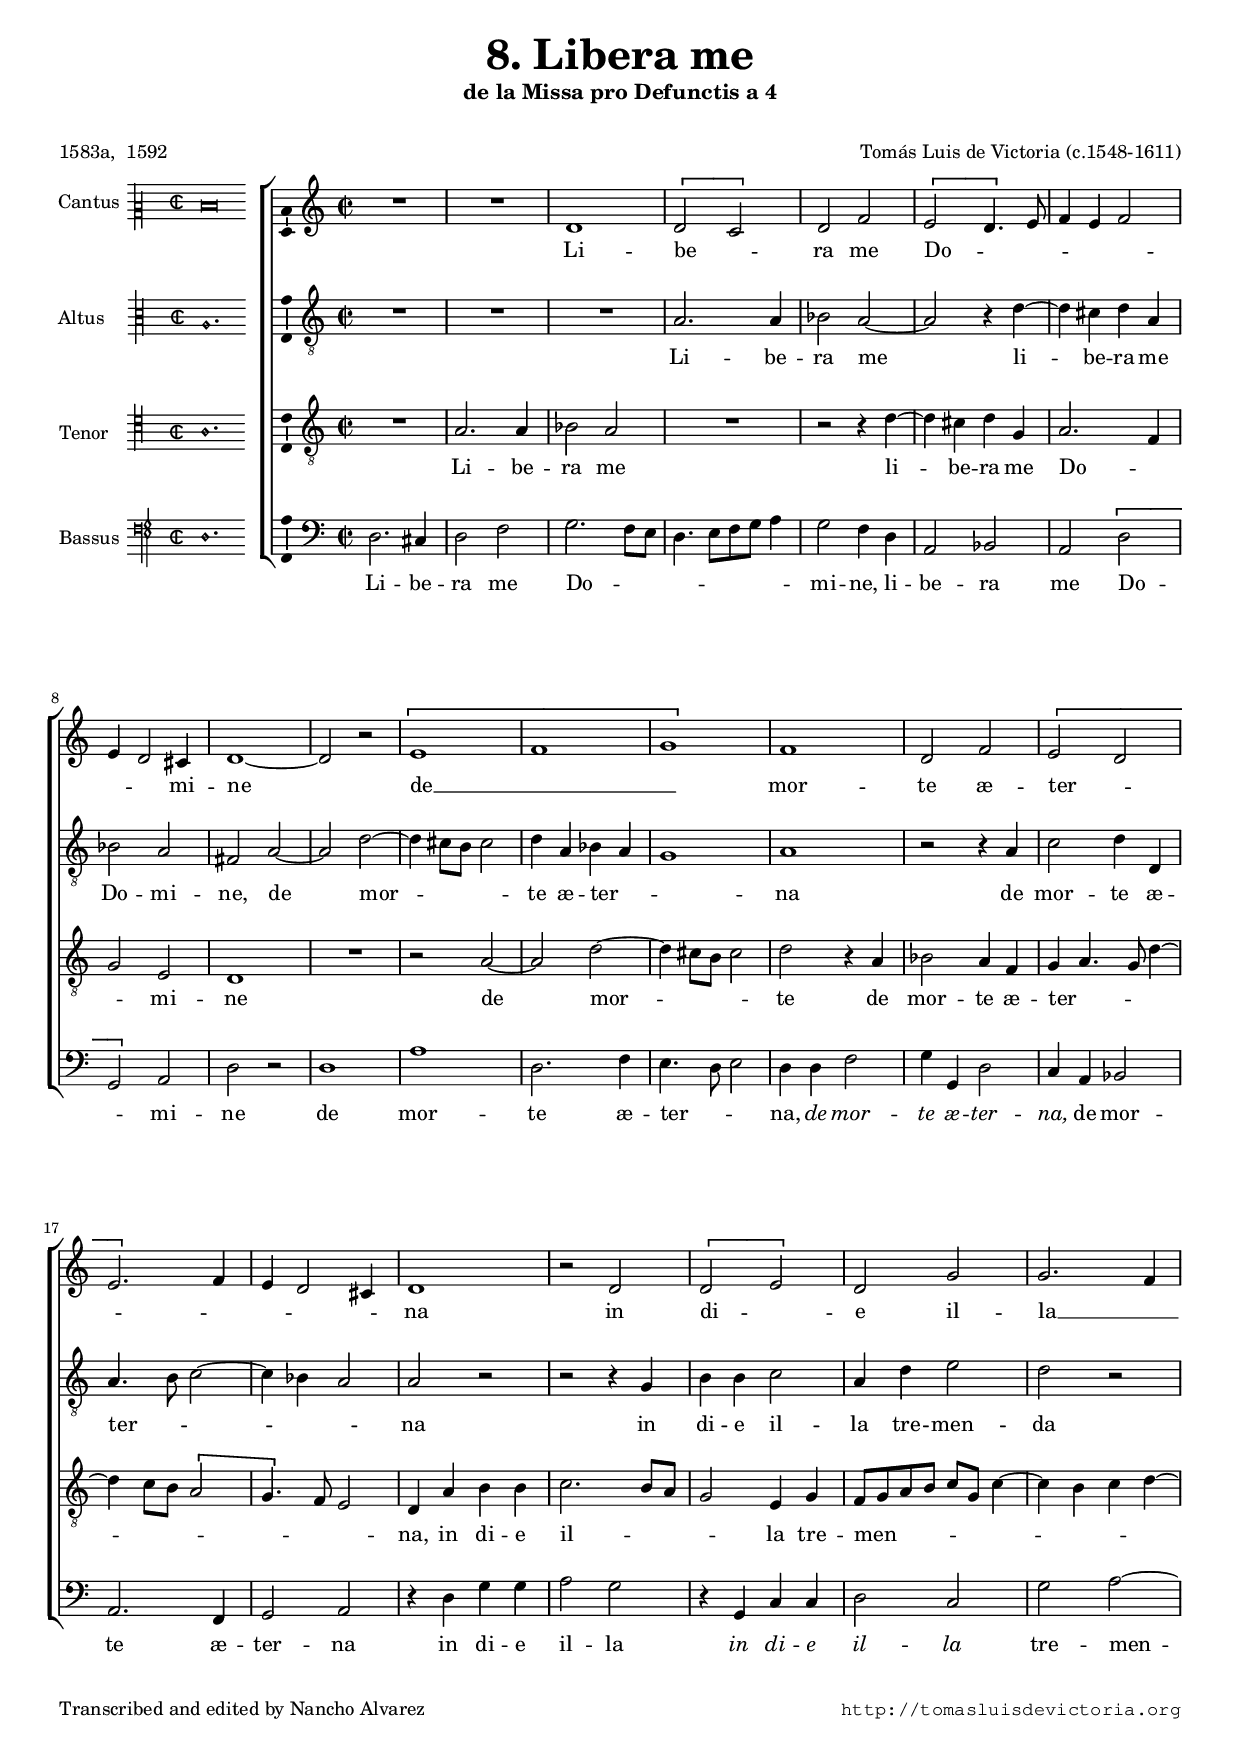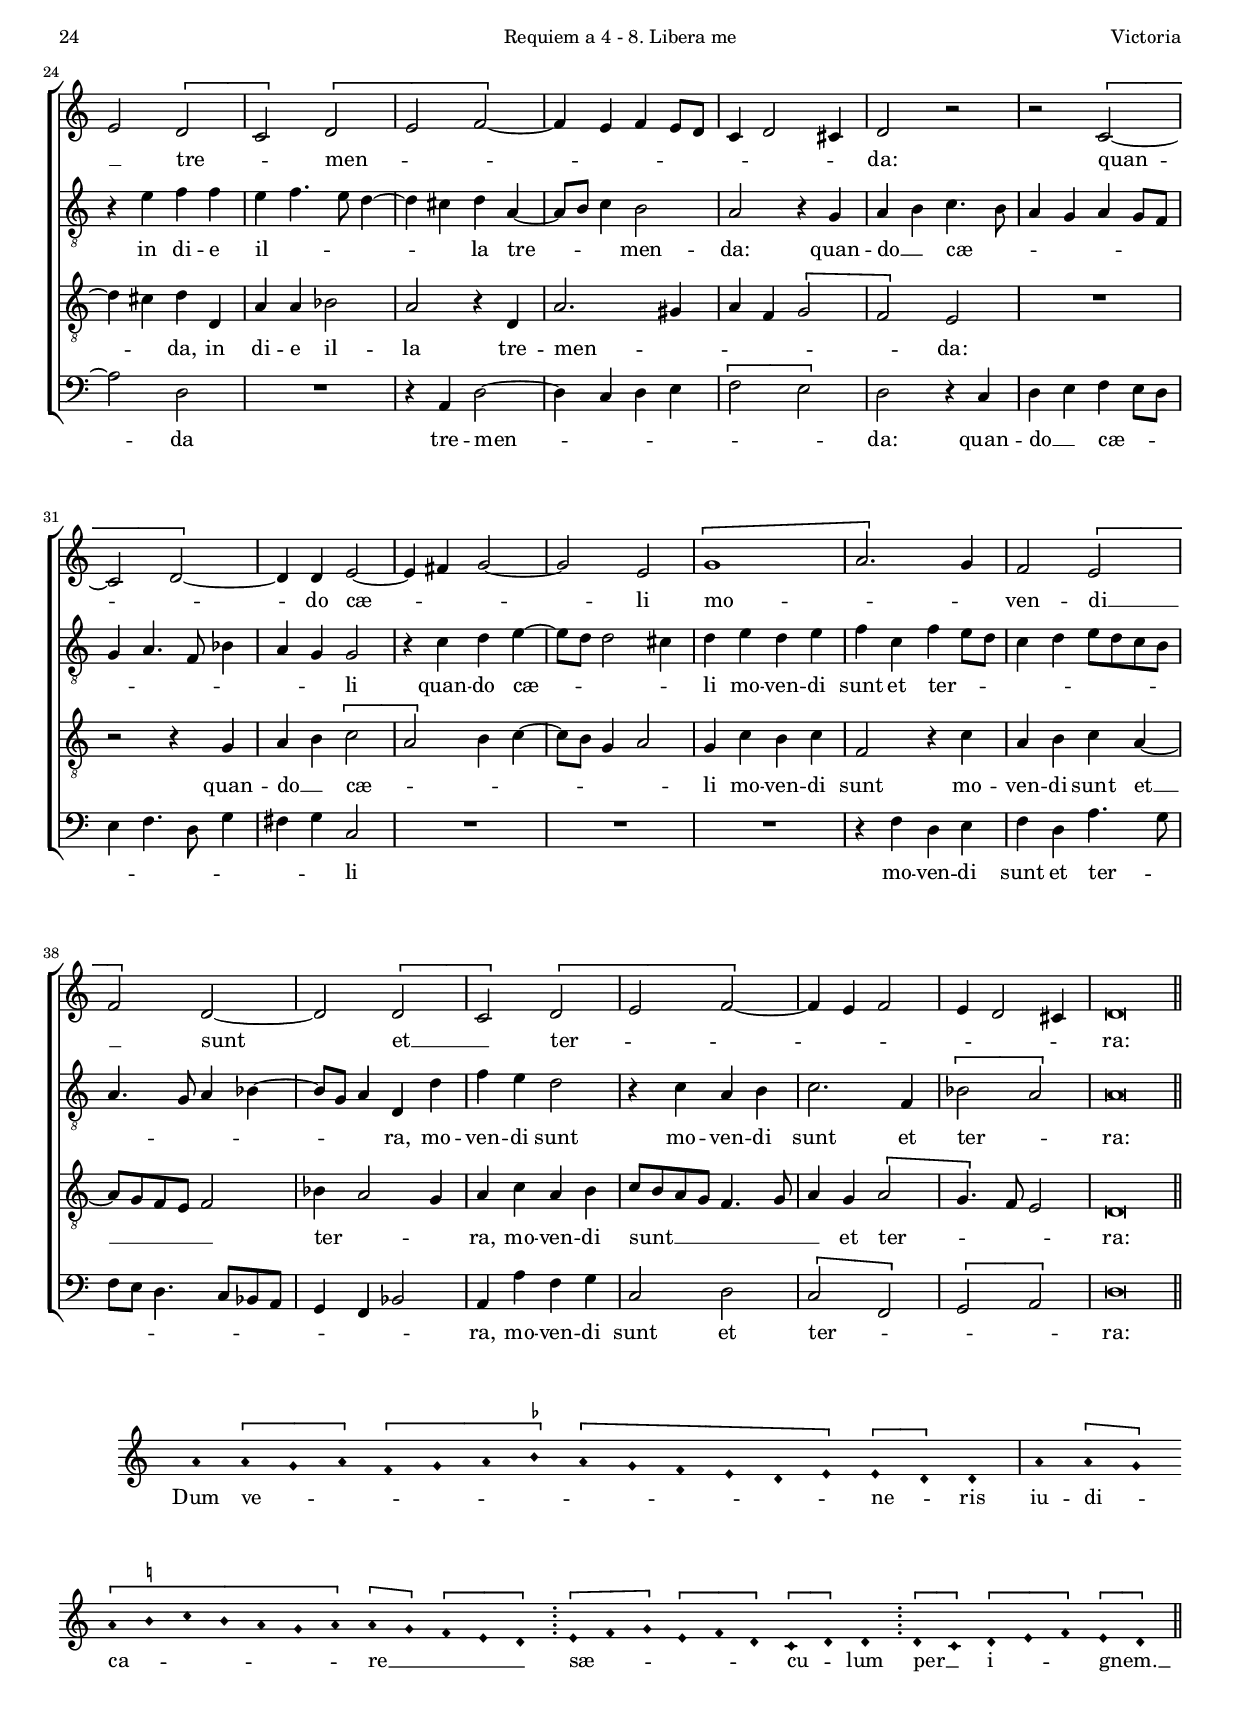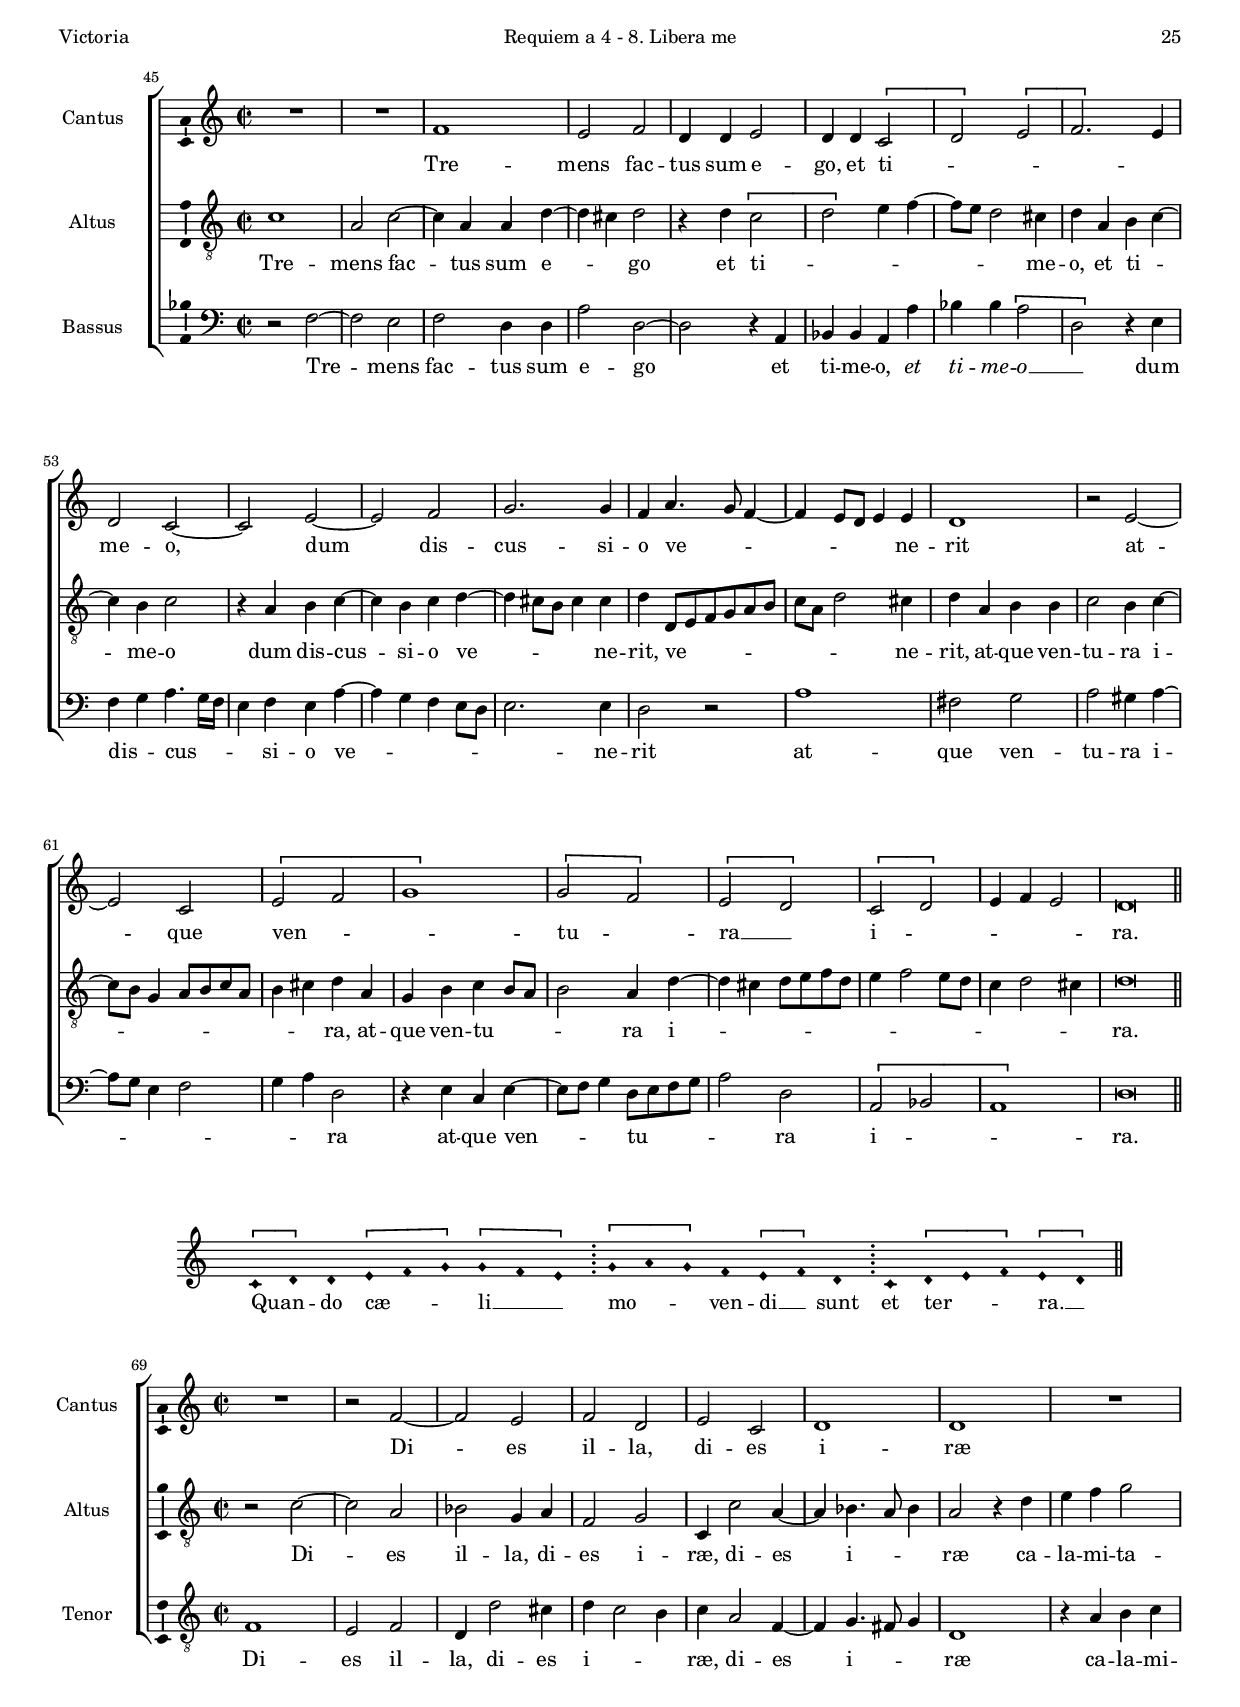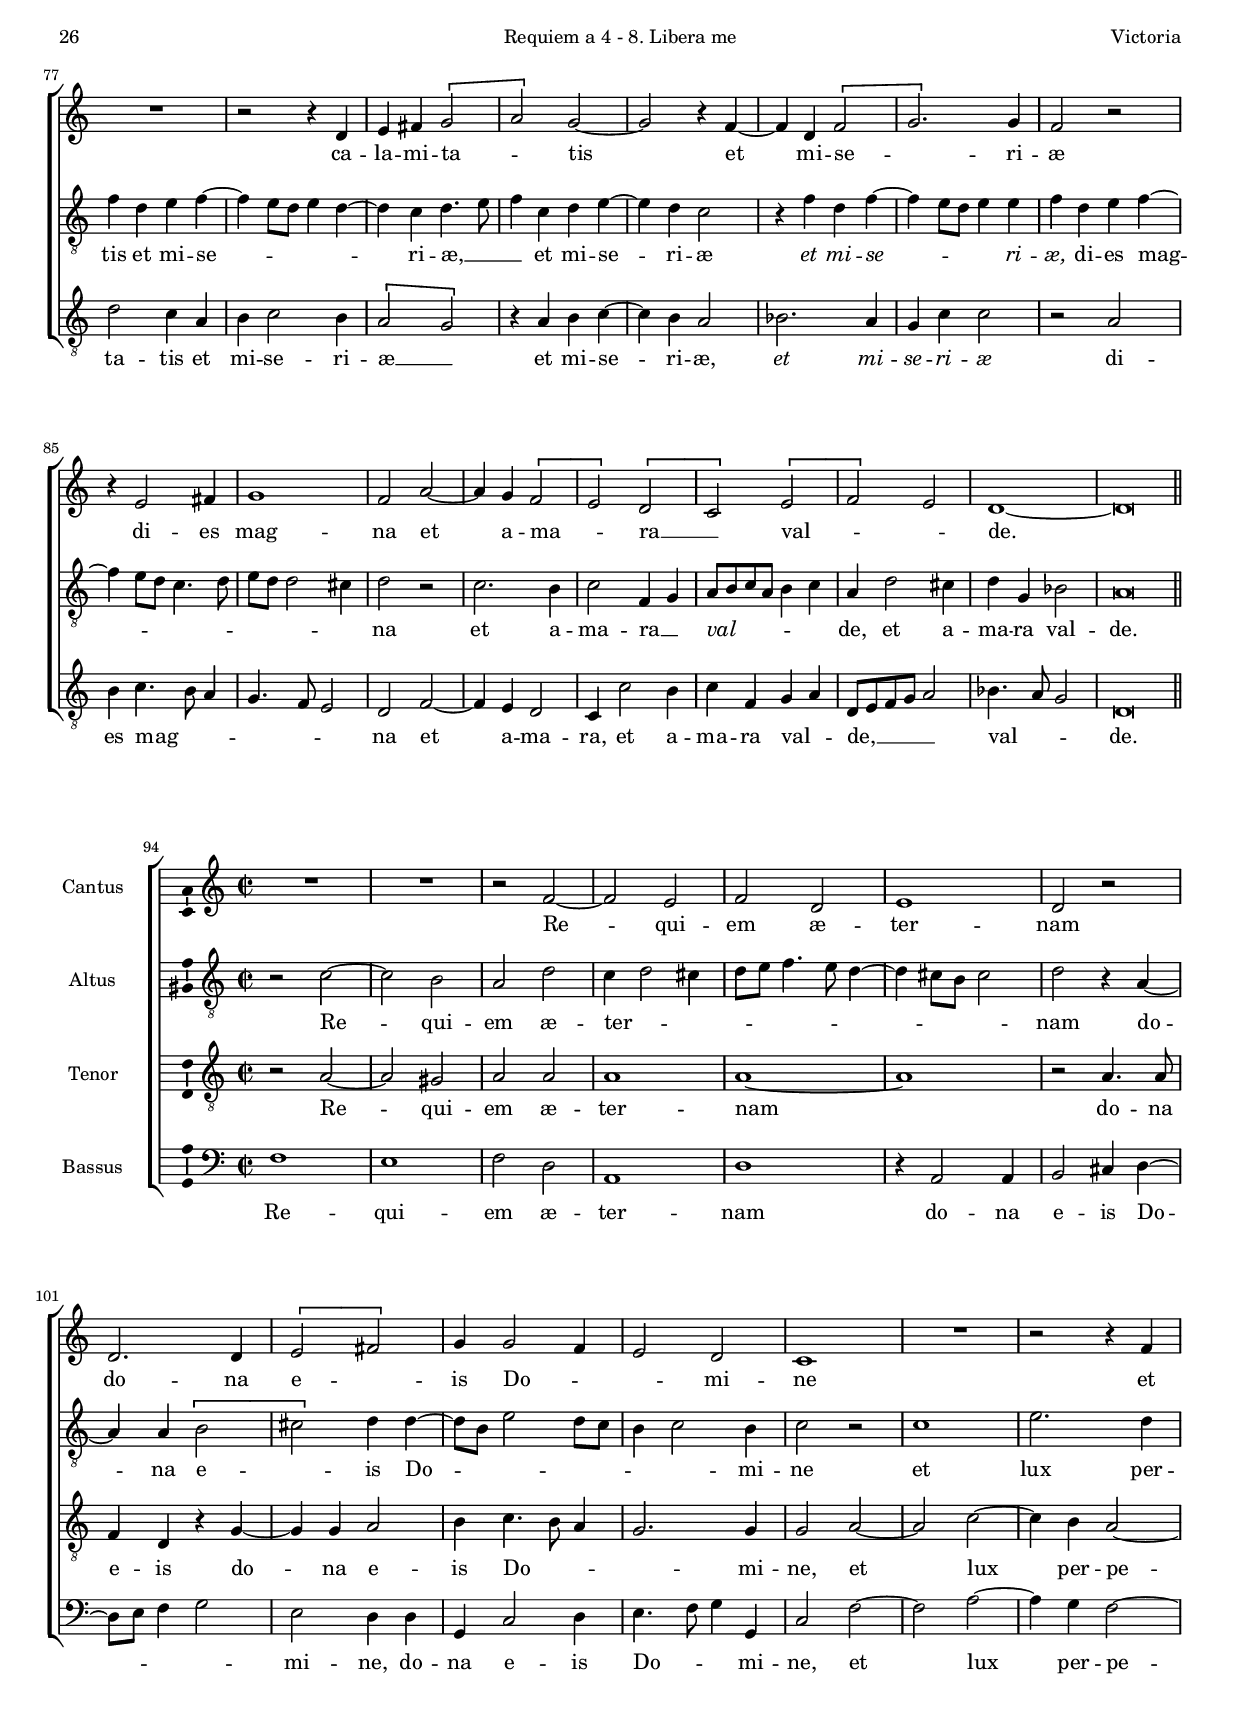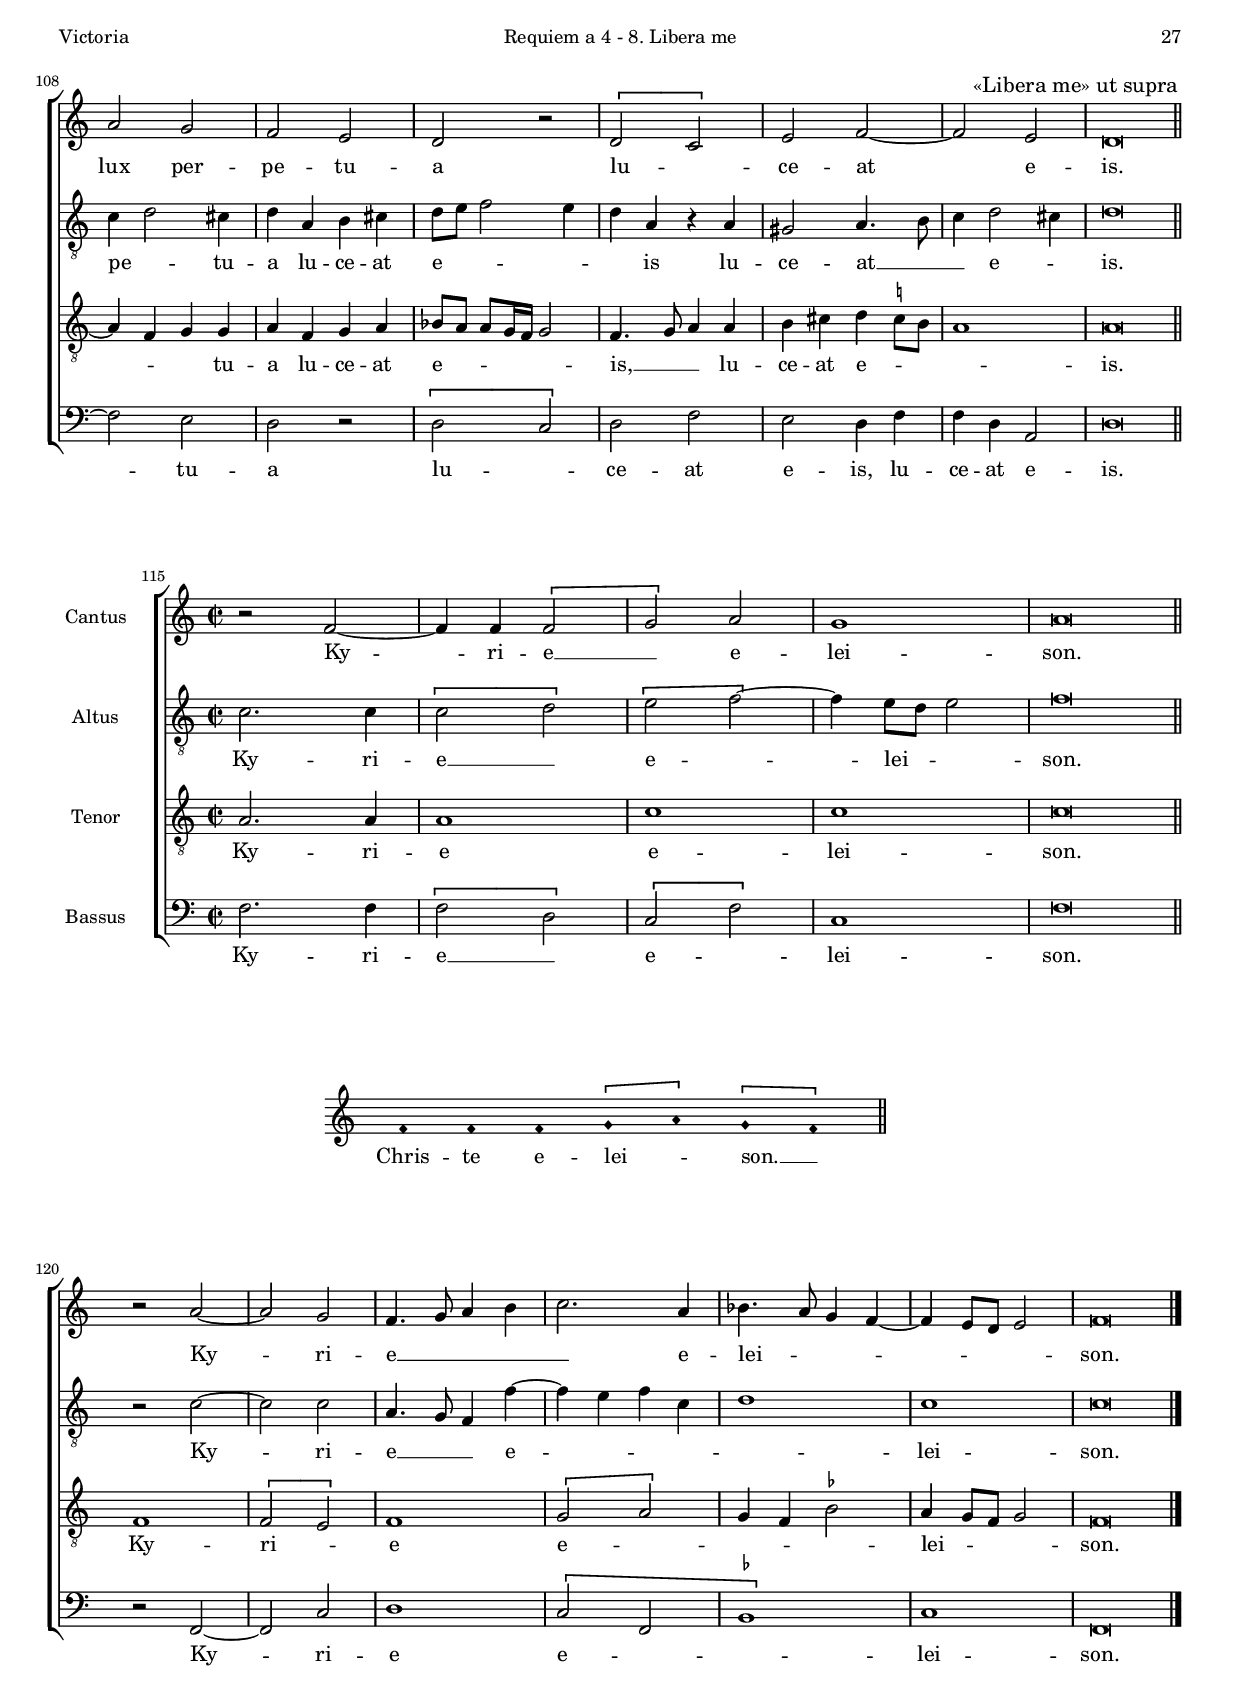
\version "2.18.0"

#(set-default-paper-size "a4")
#(set-global-staff-size 16.4)
#(ly:set-option 'point-and-click #f)
%mobile -s15.5 -i3.5 -ball

italicas=\override LyricText.font-shape = #'italic
rectas=\override LyricText.font-shape = #'upright
ss=\once \set suggestAccidentals = ##t
incipitwidth = 20
mtempo={\tempo 4 = 100}
mtempob={\tempo 4 = 50}

htitle="Requiem a 4 - 8. Libera me"
hcomposer="Victoria"

\header {
	title=\markup{\fontsize #3 "8. Libera me"}
	subtitle="de la Missa pro Defunctis a 4"
	subsubtitle=\markup{\null \vspace #1 }
	composer="Tomás Luis de Victoria (c.1548-1611)"
        pdfauthor=\composer
	%opus="(-)"
	poet=\markup{"1583a,  1592"}
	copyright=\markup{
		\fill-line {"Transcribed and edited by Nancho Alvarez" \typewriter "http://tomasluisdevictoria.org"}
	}
%	tagline=""
}



global={\key c \major \time 2/2 \skip 1*44 \bar "||"
}

cantus={
	R1*4/4 |
	R1*4/4 |
	d'1 |
	\[d'2 c'\] |
%5
	d' f' |
	\[e' d'4.\] e'8 |
	f'4 e' f'2 |
	e'4 d'2 cis'4 |
	d'1 ~ |
%10
	d'2 r |
	\[e'1 |
	f' |
	g'\] |
	f' |
%15
	d'2 f' |
	\[e' d' |
	e'2.\] f'4 |
	e' d'2 cis'4 |
	d'1 |
%20
	r2 d' |
	\[d' e'\] |
	d' g' |
	g'2. f'4 |
	e'2 \[d' |
%25
	c'\] \[d' |
	e' f' ~ \]
	f'4 e' f' e'8 d' |
	c'4 d'2 cis'4 |
	d'2 r |
%30
	r \[c' ~ |
	c' d' ~ \]
	d'4 d' e'2 ~ |
	e'4 fis' g'2 ~ |
	g' e' |
%35
	\[g'1 |
	a'2.\] g'4 |
	f'2 \[e' |
	f'\] d' ~ |
	d' \[d' |
%40
	c'\] \[d' |
	e' f' ~ \]
	f'4 e' f'2 |
	e'4 d'2 cis'4 |
	d'\breve*1/2 |
}

altus={
	R1*4/4 |
	R1*4/4 |
	R1*4/4 |
	a2. a4 |
%5
	bes2 a ~ |
	a r4 d' ~ |
	d' cis' d' a |
	bes2 a |
	fis a ~ |
%10
	a d' ~ |
	d'4 cis'8 b cis'2 |
	d'4 a bes a |
	g1 |
	a |
%15
	r2 r4 a |
	c'2 d'4 d |
	a4. b8 c'2 ~ |
	c'4 bes a2 |
	a r |
%20
	r r4 g |
	b b c'2 |
	a4 d' e'2 |
	d' r |
	r4 e' f' f' |
%25
	e' f'4. e'8 d'4 ~ |
	d' cis' d' a ~ |
	a8 b c'4 b2 |
	a r4 g |
	a b c'4. b8 |
%30
	a4 g a g8 f |
	g4 a4. f8 bes4 |
	a g g2 |
	r4 c' d' e' ~ |
	e'8 d' d'2 cis'4 |
%35
	d' e' d' e' |
	f' c' f' e'8 d' |
	c'4 d' e'8 d' c' b |
	a4. g8 a4 bes ~ |
	bes8 g a4 d d' |
%40
	f' e' d'2 |
	r4 c' a b |
	c'2. f4 |
	\[bes2 a\] |
	a\breve*1/2 |
}

tenor={
	R1*4/4 |
	a2. a4 |
	bes2 a |
	R1*4/4 |
%5
	r2 r4 d' ~ |
	d' cis' d' g |
	a2. f4 |
	g2 e |
	d1 |
%10
	R1*4/4 |
	r2 a ~ |
	a d' ~ |
	d'4 cis'8 b cis'2 |
	d' r4 a |
%15
	bes2 a4 f |
	g a4. g8 d'4 ~ |
	d' c'8 b \[a2 |
	g4.\] f8 e2 |
	d4 a b b |
%20
	c'2. b8 a |
	g2 e4 g |
	f8 g a b c' g c'4 ~ |
	c' b c' d' ~ |
	d' cis' d' d |
%25
	a a bes2 |
	a r4 d |
	a2. gis4 |
	a f \[g2 |
	f\] e |
%30
	R1*4/4 |
	r2 r4 g |
	a b \[c'2 |
	a\] b4 c' ~ |
	c'8 b g4 a2 |
%35
	g4 c' b c' |
	f2 r4 c' |
	a b c' a ~ |
	a8 g f e f2 |
	bes4 a2 g4 |
%40
	a c' a b |
	c'8 b a g f4. g8 |
	a4 g \[a2 |
	g4.\] f8 e2 |
	d\breve*1/2
}

bassus={
 	d2. cis4 |
	d2 f |
	g2. f8 e |
	d4.  e8[ f g] a4 |
%5
	g2 f4 d |
	a,2 bes, |
	a, \[d |
	g,\] a, |
	d r |
%10
	d1 |
	a |
	d2. f4 |
	e4. d8 e2 |
	d4 d f2 |
%15
	g4 g, d2 |
	c4 a, bes,2 |
	a,2. f,4 |
	g,2 a, |
	r4 d g g |
%20
	a2 g |
	r4 g, c c |
	d2 c |
	g a ~ |
	a d |
%25
	R1*4/4 |
	r4 a, d2 ~ |
	d4 c d e |
	\[f2 e\] |
	d r4 c |
%30
	d e f e8 d |
	e4 f4. d8 g4 |
	fis g c2 |
	R1*4/4 |
	R1*4/4 |
%35
	R1*4/4 |
	r4 f d e |
	f d a4. g8 |
	f e d4. c8 bes, a, |
	g,4 f, bes,2 |
%40
	a,4 a f g |
	c2 d |
	\[c f,\] |
	\[g, a,\] |
	d\breve*1/2
}

textocantus=\lyricmode{
Li -- be -- _ ra me
Do -- _ _ _ _ _ _ _ mi -- ne _
de __ _ _ mor -- te æ -- ter -- _ _ _ _ _ _ na
in di -- _ e il -- la __ _ _ tre -- _ men -- _ _ _ _ _ _ _ _ _ _ da:
quan -- _ _ _ do cæ -- _ _ _ _ li
mo -- _ _ ven -- di __ _
sunt _ et __ _ ter -- _ _ _ _ _ _ _ _ ra:
}

textoaltus=\lyricmode{
Li -- be -- ra me _
li -- _ be -- ra me
Do -- mi -- ne,
de _ mor -- _ _ _ _ te æ -- ter -- _ _ na
de mor -- te æ -- ter -- _ _ _ _ _ na
in di -- e il -- la tre -- men -- da
in di -- e il -- _ _ _ _ _ la tre -- _ _ _ men -- da:
quan -- do __ _ cæ -- _ _ _ _ _ _ _ _ _ _ _ _ li
quan -- do cæ -- _ _ _ _ li mo -- ven -- di sunt 
et ter -- _ _ _ _ _ _ _ _ _ _ _ _ _ _ _ ra,
mo -- ven -- di sunt
mo -- ven -- di sunt et ter -- _ ra:
}

textotenor=\lyricmode{
Li -- be -- ra me
li -- _ be -- ra me
Do -- _ _ mi -- ne
de _ mor -- _ _ _ _ te
de mor -- te æ -- ter -- _ _ _ _ _ _ _ _ _ _ na, in di -- e il -- _ _ _ la
tre -- men -- _ _ _ _ _ _ _ _ _ _ _ _ da,
in di -- e il -- la tre -- men -- _ _ _ _ _ da:
quan -- do __ _ cæ -- _ _ _ _ _ _ _ li mo -- ven -- di sunt
mo -- ven -- di sunt et __ _ _ _ _ _ ter -- _ _ ra,
mo -- ven -- di sunt __ _ _ _ _ _ _ et ter -- _ _ _ ra:
}

textobassus=\lyricmode{
Li -- be -- ra me
Do -- _ _ _ _ _ _ _ mi -- ne,
li -- be -- ra me
Do -- _ mi -- ne
de mor -- te æ -- ter -- _ _ na,
\italicas
de mor -- te æ -- ter -- na,
\rectas
de mor -- te æ -- ter -- na in di -- e il -- la
\italicas in di -- e il -- la \rectas
tre -- men -- _ da
tre -- men -- _ _ _ _ _ _ da:
quan -- do __ _ cæ -- _ _ _ _ _ _ _ _ li
mo -- ven -- di sunt et ter -- _ _ _ _ _ _ _ _ _ _ ra,
mo -- ven -- di sunt et ter -- _ _ _ ra:
}


incipitcantus=\markup{
	\score{
		{ 
		\set Staff.instrumentName="Cantus "
		\override NoteHead.style = #'neomensural
		\override Staff.TimeSignature.style = #'neomensural
		\cadenzaOn 
		\clef "petrucci-c2"
		\key c \major
		\time 2/2
                d'\breve
		} 

	\layout { line-width=\incipitwidth indent = 0 }
	}
}

incipitaltus=\markup{
	\score{
		{ 
		\set Staff.instrumentName="Altus    "
		\override NoteHead.style = #'neomensural 
		\override Staff.TimeSignature.style = #'neomensural
		\cadenzaOn 
		\clef "petrucci-c3"
		\key c \major
		\time 2/2
                a1.
		} 
	\layout { line-width=\incipitwidth indent = 0 }
	}
}


incipittenor=\markup{
	\score{
		{ 
		\set Staff.instrumentName="Tenor   "
		\override NoteHead.style = #'neomensural 
		\override Staff.TimeSignature.style = #'neomensural
		\cadenzaOn 
		\clef "petrucci-c4"
		\key c \major
		\time 2/2
                a1.
		} 
	\layout { line-width=\incipitwidth indent=0 }
	}
}

incipitbassus=\markup{
	\score{
		{ 
		\set Staff.instrumentName="Bassus "
		\override NoteHead.style = #'neomensural
		\override Staff.TimeSignature.style = #'neomensural
		\cadenzaOn 
		\clef "petrucci-f4"
		\key c \major
		\time 2/2
                d1.
		} 
	\layout { line-width=\incipitwidth indent = 0 }
	}
}

%\layout {
%       \context {\Voice
%               \remove Ligature_bracket_engraver
%               \consists Mensural_ligature_engraver
%       }
%       line-width=\incipitwidth
%       indent = 0
%}

\score {\transpose c' c'{
\new ChoirStaff<<

	\new Staff <<\global
	\new Voice="v1" {
		\set Staff.instrumentName=\incipitcantus
		\clef "treble"
		\cantus }
	\new Lyrics \lyricsto "v1" {\textocantus }
	>>

	\new Staff <<\global
	\new Voice="v2" {
		\set Staff.instrumentName=\incipitaltus
		\clef "G_8"
		\altus }
	\new Lyrics \lyricsto "v2" {\textoaltus }
	>>
	
	\new Staff <<\global
	\new Voice="v3" {
		\set Staff.instrumentName=\incipittenor
		\clef "G_8"
		\tenor }
	\new Lyrics \lyricsto "v3" {\textotenor }
	>>

	\new Staff <<\global
	\new Voice="v4" {
		\set Staff.instrumentName=\incipitbassus
		\clef "bass"
		\bassus }
	\new Lyrics \lyricsto "v4" {\textobassus }
	>>
	
>>

	} % transpose

\layout{ 
	indent = 3.6\cm
	\context {\Lyrics 
		\override VerticalAxisGroup.staff-affinity = #UP
		\override VerticalAxisGroup.nonstaff-relatedstaff-spacing =
			#'((basic-distance . 0) (minimum-distance . 0) (padding . 1))
		\override LyricText.font-size = #1.2
		\override LyricHyphen.minimum-distance = #0.5
	}
	\context {\Score 
		tempoHideNote = ##t
		\override BarNumber.padding = #2 
	}
	\context {\Voice 
		melismaBusyProperties = #'()
		%autoBeaming = ##f
	}
	\context {\Staff 
                %\RemoveEmptyStaves
                %\override VerticalAxisGroup.remove-first = ##t
		\override VerticalAxisGroup.staff-staff-spacing =
			#'((basic-distance . 11) (minimum-distance . 0) (padding . 1))
		\consists Ambitus_engraver 
		\override LigatureBracket.padding = #1
	}
}

%\midi { \mtempo }

}

%tablet \pageBreak


\markup{\null \vspace #.4 }

\score {\transpose c c {
<<
         \new Voice = "canto" {
         	 %\set Staff.instrumentName=""
                 \override Staff.TimeSignature.transparent = ##t
                 \override Stem.transparent = ##t
                 \set Score.timing = ##f
                 \override NoteHead.style = #'neomensural         
                 \clef "treble" 
                 \key c \major
                 a'4 \[a' g' a'\] \[f' g' a' \ss bes'\] \[a' g' f' e' d' e'\] \[e' d'\] d' \bar "|" 
	a' \[a' g'\] \break \bar "" \[a' \ss b' c'' b' a' g' a'\] \[a' g'\] \[f' e' d'\] \bar ";"  
	\[e' f' g'\] \[e' f' d'\] \[c' d'\] d' \bar ";"
	\[d' c'\] \[d' e' f'\] \[e' d'\]
                 \bar "||"
         }
         \new Lyrics \lyricsto "canto" {
                Dum ve -- _ _ _ _ _ _ _ _ _ _ _ _ ne -- _ ris
	iu -- di -- _ ca -- _ _ _ _ _ _ re __ _ _ _ _ 
	sæ -- _ _ _ _ _ cu -- _ lum per __ _ i -- _ _ gnem. __ _
         }
>>
        }%transpose

\layout {
        \override LigatureBracket.padding = #1
        %line-width=16\cm 
        indent=1\cm
        ragged-right = ##f
		%tablet indent=0\cm
}
}

%tablet \pageBreak


global={
  \set Score.currentBarNumber = #45 \bar ""
  \key c \major \time 2/2 
					\skip 1*24 \bar "||" 
					
}

cantus={
%45
	R1*4/4 |
	R1*4/4 |
	f'1 |
	e'2 f' |
	d'4 d' e'2 |
%50
	d'4 d' \[c'2 |
	d'\] \[e' |
	f'2.\] e'4 |
	d'2 c' ~ |
	c' e' ~ |
%55
	e' f' |
	g'2. g'4 |
	f' a'4. g'8 f'4 ~ |
	f' e'8 d' e'4 e' |
	d'1 |
%60
	r2 e' ~ |
	e' c' |
	\[e' f' |
	g'1\] |
	\[g'2 f'\] |
%65
	\[e' d'\] |
	\[c' d'\] |
	e'4 f' e'2 |
	d'\breve*1/2 |
}


altus={
%45
	c'1 |
	a2 c' ~ |
	c'4 a a d' ~ |
	d' cis' d'2 |
	r4 d' \[c'2 |
%50
	d'\] e'4 f' ~ |
	f'8 e' d'2 cis'4 |
	d' a b c' ~ |
	c' b c'2 |
	r4 a b c' ~ |
%55
	c' b c' d' ~ |
	d' cis'8 b cis'4 cis' |
	d' d8[ e f g a b] |
	c' a d'2 cis'4 |
	d' a b b |
%60
	c'2 b4 c' ~ |
	c'8 b g4 a8 b c' a |
	b4 cis' d' a |
	g b c' b8 a |
	b2 a4 d' ~ |
%65
	d' cis' d'8 e' f' d' |
	e'4 f'2 e'8 d' |
	c'4 d'2 cis'4 |
	d'\breve*1/2 |
}

bassus={
%45
	r2 f ~ |
	f e |
	f d4 d |
	a2 d ~ |
	d r4 a, |
%50
	bes, bes, a, a |
	bes bes \[a2 |
	d\] r4 e |
	f g a4. g16 f |
	e4 f e a ~ |
%55
	a g f e8 d |
	e2. e4 |
	d2 r |
	a1 |
	fis2 g |
%60
	a gis4 a ~ |
	a8 g e4 f2 |
	g4 a d2 |
	r4 e c e ~ |
	e8 f g4 d8 e f g |
%65
	a2 d |
	\[a, bes, |
	a,1\] |
	d\breve*1/2
}

textocantus=\lyricmode{
Tre -- mens fac -- tus sum e -- go,
et ti -- _ _ _ _ me -- o, _
dum _ dis -- cus -- si -- o ve -- _ _ _ _ _ _ ne -- rit
at -- _ que ven -- _ _ tu -- _ ra __ _ 
i -- _ _ _ _ ra.
}

textoaltus=\lyricmode{
Tre -- mens fac -- _ tus sum e -- _ _ go
et ti -- _ _ _ _ _ _ me -- o,
et ti -- _ _ me -- o
dum dis -- cus -- _ si -- o ve -- _ _ _ _ ne -- rit,
ve -- _ _ _ _ _ _ _ _ ne -- rit,
at -- que ven -- tu -- ra i -- _ _ _ _ _ _ _ _ _ ra,
at -- que ven -- tu -- _ _ _ ra
i -- _ _ _ _ _ _ _ _ _ _ _ _ _ ra.
}

textobassus=\lyricmode{
Tre -- _ mens fac -- tus sum e -- go _
et ti -- me -- o, \italicas et ti -- me -- o __ _ \rectas
dum dis -- _ cus -- _ _ _ si -- o ve -- _ _ _ _ _ _ ne -- rit
at -- que ven -- tu -- ra i -- _ _ _ _ _ _ ra
at -- que ven -- _ _ _ tu -- _ _ _ _ ra
i -- _ _ ra.
}



\score {\transpose c' c'{
\new ChoirStaff<<

        \new Staff <<\global
        \new Voice="v1" {
                \set Staff.instrumentName="Cantus "
                \clef "treble"
                \cantus }
        \new Lyrics \lyricsto "v1" {\textocantus }
        >>

        \new Staff <<\global
        \new Voice="v2" {
                \set Staff.instrumentName="Altus "
                \clef "G_8"
                \altus }
        \new Lyrics \lyricsto "v2" {\textoaltus }
        >>
        
        \new Staff <<\global
        \new Voice="v4" {
                \set Staff.instrumentName="Bassus "
                \clef "bass"
                \bassus }
        \new Lyrics \lyricsto "v4" {\textobassus }
        >>
        
>>

        }%transpose

\layout{ 
        indent=1.7\cm
        \context {\Lyrics 
                \override VerticalAxisGroup.staff-affinity = #UP
                \override VerticalAxisGroup.nonstaff-relatedstaff-spacing =
                       #'((basic-distance . 0) (minimum-distance . 0) (padding . 1))
                \override LyricText.font-size = #1.2
                \override LyricHyphen.minimum-distance = #0.5
        }
        \context {\Score 
                tempoHideNote = ##t
                \override BarNumber.padding = #2 
        }
        \context {\Voice 
                melismaBusyProperties = #'()
                %autoBeaming = ##f
        }
        \context {\Staff 
               %\RemoveEmptyStaves
               %\override VerticalAxisGroup.remove-first = ##t
                \override VerticalAxisGroup.staff-staff-spacing =
                        #'((basic-distance . 12) (minimum-distance . 0) (padding . 1))
                \consists Ambitus_engraver 
                \override LigatureBracket.padding = #1
        }
}

%\midi { \mtempo }

}


%tablet \pageBreak


\markup{\null \vspace #.4 }

\score {\transpose c c {
<<
         \new Voice = "canto" {
         	 %\set Staff.instrumentName=""
                 \override Staff.TimeSignature.transparent = ##t
                 \override Stem.transparent = ##t
                 \set Score.timing = ##f
                 \override NoteHead.style = #'neomensural         
                 \clef "treble" 
                 \key c \major
                 \[c'4 d'\] d' \[e' f' g'\] \[g' f' e'\] \bar ";"
	\[g' a' g'\] f' \[e' f'\] d' \bar ";" % el primer fa es larga en 1583a
	c' \[d' e' f'\] \[e' d'\] 
                 \bar "||"
         }
         \new Lyrics \lyricsto "canto" {
               Quan -- _ do cæ -- _ _ li __ _ _ 
	mo -- _ _ ven -- di __ _ sunt 
	et ter -- _ _ ra. __ _ 
         }
>>
        }%transpose

\layout {
        \override LigatureBracket.padding = #1
        line-width=18.0\cm 
        indent=2\cm
        ragged-right = ##f
		%tablet line-width=16\cm
		%tablet indent=0\cm
}
}

%tablet \pageBreak


global={
  
  \set Score.currentBarNumber = #69 \bar ""
  \key c \major \time 2/2 \skip 1*25 \bar "||"
}

cantus={
	R1*4/4 |
%70
	r2 f' ~ |
	f' e' |
	f' d' |
	e' c' |
	d'1 |
%75
	d' |
	R1*4/4 |
	R1*4/4 |
	r2 r4 d' |
	e' fis' \[g'2 |
%80
	a'\] g' ~ |
	g' r4 f' ~ |
	f' d' \[f'2 |
	g'2.\] g'4 |
	f'2 r |
%85
	r4 e'2 fis'4 |
	g'1 |
	f'2 a' ~ |
	a'4 g' \[f'2 |
	e'\] \[d' |
%90
	c'\] \[e' |
	f'\] e' |
	d'1 ~ |
	d'\breve*1/2 |
}

altus={
	r2 c' ~ |
%70
	c' a |
	bes g4 a |
	f2 g |
	c4 c'2 a4 ~ |
	a bes4. a8 bes4 |
%75
	a2 r4 d' |
	e' f' g'2 |
	f'4 d' e' f' ~ |
	f' e'8 d' e'4 d' ~ |
	d' c' d'4. e'8 |
%80
	f'4 c' d' e' ~ |
	e' d' c'2 |
	r4 f' d' f' ~ |
	f' e'8 d' e'4 e' |
	f' d' e' f' ~ |
%85
	f' e'8 d' c'4. d'8 |
	e' d' d'2 cis'4 |
	d'2 r |
	c'2. b4 |
	c'2 f4 g |
%90
	a8 b c' a b4 c' |
	a d'2 cis'4 |
	d' g bes2 |
	a\breve*1/2 |
}

tenor={
	f1 |
%70
	e2 f |
	d4 d'2 cis'4 |
	d' c'2 b4 |
	c' a2 f4 ~ |
	f g4. fis8 g4 |
%75
	d1 |
	r4 a b c' |
	d'2 c'4 a |
	b c'2 b4 |
	\[a2 g\] |
%80
	r4 a b c' ~ |
	c' b a2 |
	bes2. a4 |
	g c' c'2 |
	r a |
%85
	b4 c'4. b8 a4 |
	g4. f8 e2 |
	d f ~ |
	f4 e d2 |
	c4 c'2 b4 |
%90
	c' f g a |
	d8 e f g a2 |
	bes4. a8 g2 |
	d\breve*1/2 |
}

textocantus=\lyricmode{
Di -- _ es il -- la,
di -- es i -- ræ
ca -- la -- mi -- ta -- _ tis _
et _ mi -- se -- _ ri -- æ
di -- es mag -- na et _ a -- ma -- _ ra __ _ val -- _ _ de. _
}

textoaltus=\lyricmode{
Di -- _ es il -- la,
di -- es i -- ræ,
di -- es _ i -- _ _ ræ
ca -- la -- mi -- ta -- tis et mi -- se -- _ _ _ _ _ _ ri -- æ, __ _ _ 
et mi -- se -- _ ri -- æ
\italicas et mi -- se -- _ _ _ _ ri -- æ, \rectas
di -- es mag -- _ _ _ _ _ _ _ _ _ na
et a -- ma -- ra __ _ \italicas val -- _ _ _ _ _ \rectas de, % ra val 1592
et a -- ma -- ra val -- de.
}

textotenor=\lyricmode{
Di -- es il -- la,
di -- es i -- _ _ ræ,
di -- es _ i -- _ _ ræ
ca -- la -- mi -- ta -- tis et mi -- se -- ri -- æ __ _
et mi -- se -- _ ri -- æ,
\italicas et mi -- se -- ri -- æ \rectas
di -- es mag -- _ _ _ _ _ na
et _ a -- ma -- ra,
et a -- ma -- ra val -- _ de, __ _ _ _ _ val -- _ _ de.
}



\score {\transpose c' c'{
\new ChoirStaff<<

        \new Staff <<\global
        \new Voice="v1" {
                \set Staff.instrumentName="Cantus "
                \clef "treble"
                \cantus }
        \new Lyrics \lyricsto "v1" {\textocantus }
        >>

        \new Staff <<\global
        \new Voice="v2" {
                \set Staff.instrumentName="Altus "
                \clef "G_8"
                \altus }
        \new Lyrics \lyricsto "v2" {\textoaltus }
        >>
        
        \new Staff <<\global
        \new Voice="v3" {
                \set Staff.instrumentName="Tenor "
                \clef "G_8"
                \tenor }
        \new Lyrics \lyricsto "v3" {\textotenor }
        >>

>>

        }%transpose

\layout{ 
        indent=1.5\cm
        \context {\Lyrics 
                \override VerticalAxisGroup.staff-affinity = #UP
                \override VerticalAxisGroup.nonstaff-relatedstaff-spacing =
                       #'((basic-distance . 0) (minimum-distance . 0) (padding . 1))
                \override LyricText.font-size = #1.2
                \override LyricHyphen.minimum-distance = #0.5
        }
        \context {\Score 
                tempoHideNote = ##t
                \override BarNumber.padding = #2 
        }
        \context {\Voice 
                melismaBusyProperties = #'()
                %autoBeaming = ##f
        }
        \context {\Staff 
               %\RemoveEmptyStaves
               %\override VerticalAxisGroup.remove-first = ##t
                \override VerticalAxisGroup.staff-staff-spacing =
                        #'((basic-distance . 12) (minimum-distance . 0) (padding . 1))
                \consists Ambitus_engraver 
                \override LigatureBracket.padding = #1
        }
}

%\midi { \mtempo }

}

\markup{\null \vspace #3 } %notablet

global={
  \set Score.currentBarNumber = #94 \bar ""
  \key c \major \time 2/2 \skip 1*21 \bar "||"		
}

cantus={
	R1*4/4 |
%95
	R1*4/4 |
	r2 f' ~ |
	f' e' |
	f' d' |
	e'1 |
%100
	d'2 r |
	d'2. d'4 |
	\[e'2 fis'\] |
	g'4 g'2 f'4 |
	e'2 d' |
%105
	c'1 |
	R1*4/4 |
	r2 r4 f' |
	a'2 g' |
	f' e'
%110
	d' r |
	\[d' c'\] |
	e' f' ~ |
	f' e' |
	d'\breve*1/2
	\override Score.RehearsalMark.self-alignment-X = #right
	\mark \markup{\smaller "«Libera me» ut supra"}
}

altus={
	r2 c' ~ |
%95
	c' b |
	a d' |
	c'4 d'2 cis'4 |
	d'8 e' f'4. e'8 d'4 ~ |
	d' cis'8 b cis'2 |
%100
	d' r4 a ~ |
	a a \[b2 |
	cis'\] d'4 d' ~ |
	d'8 b e'2 d'8 c' |
	b4 c'2 b4 |
%105
	c'2 r |
	c'1 |
	e'2. d'4 |
	c' d'2 cis'4 |
	d' a b cis' |
%110
	d'8 e' f'2 e'4 |
	d' a r a |
	gis2 a4. b8 |
	c'4 d'2 cis'4 |
	d'\breve*1/2 |
}

tenor={
	r2 a ~ |
%95
	a gis |
	a a |
	a1 |
	a ~ |
	a |
%100
	r2 a4. a8 |
	f4 d r g ~ |
	g g a2 |
	b4 c'4. b8 a4 |
	g2. g4 |
%105
	g2 a ~ |
	a c' ~ |
	c'4 b a2 ~ |
	a4 f g g |
	a f g a |
%110
	 bes8[ a]  a[ g16 f] g2 |
	f4. g8 a4 a |
	b cis' d' \ss c'8 b |
	a1 |
	a\breve*1/2 |
}

bassus={
	f1 |
%95
	e |
	f2 d |
	a,1 |
	d |
	r4 a,2 a,4 |
%100
	b,2 cis4 d ~ |
	d8 e f4 g2 |
	e d4 d |
	g, c2 d4 |
	e4. f8 g4 g, |
%105
	c2 f ~ |
	f a ~ |
	a4 g f2 ~ |
	f e |
	d r |
%110
	\[d c\] |
	d f |
	e d4 f |
	f d a,2 |
	d\breve*1/2 |
}

textocantus=\lyricmode{
Re -- _ qui -- em æ -- ter -- nam
do -- na e -- _ is
Do -- _ _ mi -- ne
et lux per -- pe -- tu -- a lu -- _ ce -- at _ e -- is.
}

textoaltus=\lyricmode{
Re -- _ qui -- em æ -- ter -- _ _ _ _ _ _ _ _ _ _ _ nam
do -- _ na e -- _ is
Do -- _ _ _ _ _ _ _ mi -- ne
et lux per -- pe -- _ tu -- a lu -- ce -- at e -- _ _ _ _ is
lu -- ce -- at __ _ _ e -- _ is.
}

textotenor=\lyricmode{
Re -- _ qui -- em æ -- ter -- nam _
do -- na e -- is
do -- _ na e -- is
Do -- _ _ _ mi -- ne,
et _ lux _ per -- pe -- _ _ _ tu -- a lu -- ce -- at e -- _ _ _ _ _ is, __ _ _ 
lu -- ce -- at e -- _ _ _ is.
}

textobassus=\lyricmode{
Re -- qui -- em æ -- ter -- nam do -- na e -- is
Do -- _ _ _ _ mi -- ne,
do -- na e -- is Do -- _ _ mi -- ne,
et _ lux _ per -- pe -- _ tu -- a
lu -- _ ce -- at e -- is,
lu -- ce -- at e -- is.
}


\score {\transpose c' c'{
\new ChoirStaff<<

        \new Staff <<\global
        \new Voice="v1" {
                \set Staff.instrumentName="Cantus "
                \clef "treble"
                \cantus }
        \new Lyrics \lyricsto "v1" {\textocantus }
        >>

        \new Staff <<\global
        \new Voice="v2" {
                \set Staff.instrumentName="Altus "
                \clef "G_8"
                \altus }
        \new Lyrics \lyricsto "v2" {\textoaltus }
        >>
        
        \new Staff <<\global
        \new Voice="v3" {
                \set Staff.instrumentName="Tenor "
                \clef "G_8"
                \tenor }
        \new Lyrics \lyricsto "v3" {\textotenor }
        >>

        \new Staff <<\global
        \new Voice="v4" {
                \set Staff.instrumentName="Bassus "
                \clef "bass"
                \bassus }
        \new Lyrics \lyricsto "v4" {\textobassus }
        >>
        
>>

        }%transpose

\layout{ 
        indent=1.7\cm
        \context {\Lyrics 
                \override VerticalAxisGroup.staff-affinity = #UP
                \override VerticalAxisGroup.nonstaff-relatedstaff-spacing =
                       #'((basic-distance . 0) (minimum-distance . 0) (padding . 1))
                \override LyricText.font-size = #1.2
                \override LyricHyphen.minimum-distance = #0.5
        }
        \context {\Score 
                tempoHideNote = ##t
                \override BarNumber.padding = #2 
        }
        \context {\Voice 
                melismaBusyProperties = #'()
                %autoBeaming = ##f
        }
        \context {\Staff 
               %\RemoveEmptyStaves
               %\override VerticalAxisGroup.remove-first = ##t
                \override VerticalAxisGroup.staff-staff-spacing =
                        #'((basic-distance . 11) (minimum-distance . 0) (padding . 1))
                \consists Ambitus_engraver 
                \override LigatureBracket.padding = #1
        }
}

%\midi { \mtempo }

}


global={
  \set Score.currentBarNumber = #115 \bar ""
  \key c \major \time 2/2 \skip 1*5 \bar "||"
}

cantus={
%115
	r2 f' ~ |
	f'4 f' \[f'2 |
	g'\] a' |
	g'1 |
	a'\breve*1/2 |
}

altus={
%115
	c'2. c'4 |
	\[c'2 d'\] |
	\[e' f' ~ \]
	f'4 e'8 d' e'2 |
	f'\breve*1/2 |
}

tenor={
	a2. a4 |
	a1 |
	c' |
	c' |
	c'\breve*1/2 |
}

bassus={
	f2. f4 |
	\[f2 d\] |
	\[c f\] |
	c1 |
	f\breve*1/2 |
}

textocantus=\lyricmode{
Ky -- _ ri -- e __ _ e -- lei -- son.
}

textoaltus=\lyricmode{
Ky -- ri -- e __ _ e -- _ _ lei -- _ _ son.
}

textotenor=\lyricmode{
Ky -- ri -- e e -- lei -- son.
}

textobassus=\lyricmode{
Ky -- ri -- e __ _ e -- _ lei -- son.
}


\score {\transpose c' c'{
\new ChoirStaff<<

        \new Staff <<\global
        \new Voice="v1" {
                \set Staff.instrumentName="Cantus "
                \clef "treble"
                \cantus }
        \new Lyrics \lyricsto "v1" {\textocantus }
        >>

        \new Staff <<\global
        \new Voice="v2" {
                \set Staff.instrumentName="Altus "
                \clef "G_8"
                \altus }
        \new Lyrics \lyricsto "v2" {\textoaltus }
        >>
        
        \new Staff <<\global
        \new Voice="v3" {
                \set Staff.instrumentName="Tenor "
                \clef "G_8"
                \tenor }
        \new Lyrics \lyricsto "v3" {\textotenor }
        >>

        \new Staff <<\global
        \new Voice="v4" {
                \set Staff.instrumentName="Bassus "
                \clef "bass"
                \bassus }
        \new Lyrics \lyricsto "v4" {\textobassus }
        >>
        
>>

        }%transpose

\layout{ 
        ragged-right = ##f
        indent=1.8\cm
        \context {\Lyrics 
                \override VerticalAxisGroup.staff-affinity = #UP
                \override VerticalAxisGroup.nonstaff-relatedstaff-spacing =
                       #'((basic-distance . 0) (minimum-distance . 0) (padding . 1))
                \override LyricText.font-size = #1.2
                \override LyricHyphen.minimum-distance = #0.5
        }
        \context {\Score 
                tempoHideNote = ##t
                \override BarNumber.padding = #2 
        }
        \context {\Voice 
                melismaBusyProperties = #'()
                %autoBeaming = ##f
        }
        \context {\Staff 
               %\RemoveEmptyStaves
               %\override VerticalAxisGroup.remove-first = ##t
                \override VerticalAxisGroup.staff-staff-spacing =
                        #'((basic-distance . 11) (minimum-distance . 0) (padding . 1))
               % \consists Ambitus_engraver 
                \override LigatureBracket.padding = #1
        }
}

%\midi { \mtempo }

}


%tablet \pageBreak


\markup{\null \vspace #.4 }

\score {\transpose c c {
<<
         \new Voice = "canto" {
         	 %\set Staff.instrumentName=""
                 \override Staff.TimeSignature.transparent = ##t
                 \override Stem.transparent = ##t
                 \set Score.timing = ##f
                 \override NoteHead.style = #'neomensural         
                 \clef "treble" 
                 \key c \major
                 f'4 f' f' \[g' a'\] \[g' f'\]
                 \bar "||"
         }
         \new Lyrics \lyricsto "canto" {
                Chris -- te e -- lei -- _ son. __ _ % ley
         }
>>
        }%transpose

\layout {
        \override LigatureBracket.padding = #1
        line-width=14.0\cm 
        indent=4.5\cm
        ragged-right = ##f
		%tablet line-width=14\cm
		%tablet indent=2\cm
}
}

%tablet \pageBreak


global={
  %\override Score.TimeSignature.stencil = ##f
  \override Score.TimeSignature.transparent = ##t
  \set Score.currentBarNumber = #120 \bar ""
  \key c \major \time 2/2 \skip 1*7 \bar "|."
}

cantus={
%120
	r2 a' ~ |
	a' g' |
	f'4. g'8 a'4 b' |
	c''2. a'4 |
	bes'4. a'8 g'4 f' ~ |
%125
	f' e'8 d' e'2 |
	f'\breve*1/2
}

altus={
	r2 c' ~ |
	c' c' |
	a4. g8 f4 f' ~ |
	f' e' f' c' |
	d'1 |
%125
	c' |
	c'\breve*1/2
}

tenor={
	f1 |
	\[f2 e\] |
	f1 |
	\[g2 a\] |
	g4 f \ss bes2 |
%125
	a4 g8 f g2 |
	f\breve*1/2
}

bassus={
	r2 f, ~ |
	f, c |
	d1 |
	\[c2 f, |
	\ss bes,1\] |
%125
	c |
	f,\breve*1/2
}

textocantus=\lyricmode{
Ky -- _ ri -- e __ _ _ _ _ e -- lei -- _ _ _ _ _ _ _ son.
}

textoaltus=\lyricmode{
Ky -- _ ri -- e __ _ _ e -- _ _ _ _ _ lei -- son.
}

textotenor=\lyricmode{
Ky -- ri -- _ e e -- _ _ _ _ lei -- _ _ _ son.
}

textobassus=\lyricmode{
Ky -- _ ri -- e e -- _ _ lei -- son.
}

\score {\transpose c' c'{
\new ChoirStaff<<

        \new Staff <<\global
        \new Voice="v1" {
                %\set Staff.instrumentName="Cantus "
                \clef "treble"
                \cantus }
        \new Lyrics \lyricsto "v1" {\textocantus }
        >>

        \new Staff <<\global
        \new Voice="v2" {
                %\set Staff.instrumentName="Altus "
                \clef "G_8"
                \altus }
        \new Lyrics \lyricsto "v2" {\textoaltus }
        >>
        
        \new Staff <<\global
        \new Voice="v3" {
                %\set Staff.instrumentName="Tenor "
                \clef "G_8"
                \tenor }
        \new Lyrics \lyricsto "v3" {\textotenor }
        >>

        \new Staff <<\global
        \new Voice="v4" {
                %\set Staff.instrumentName="Bassus "
                \clef "bass"
                \bassus }
        \new Lyrics \lyricsto "v4" {\textobassus }
        >>
        
>>

        }%transpose

\layout{ 
        ragged-right = ##f
        indent=0\cm
        \context {\Lyrics 
                \override VerticalAxisGroup.staff-affinity = #UP
                \override VerticalAxisGroup.nonstaff-relatedstaff-spacing =
                       #'((basic-distance . 0) (minimum-distance . 0) (padding . 1))
                \override LyricText.font-size = #1.2
                \override LyricHyphen.minimum-distance = #0.5
        }
        \context {\Score 
                tempoHideNote = ##t
                \override BarNumber.padding = #2 
        }
        \context {\Voice 
                melismaBusyProperties = #'()
                %autoBeaming = ##f
        }
        \context {\Staff 
               %\RemoveEmptyStaves
               %\override VerticalAxisGroup.remove-first = ##t
                \override VerticalAxisGroup.staff-staff-spacing =
                        #'((basic-distance . 11) (minimum-distance . 0) (padding . 1))
               % \consists Ambitus_engraver 
                \override LigatureBracket.padding = #1
        }
}

%\midi { \mtempo }

}


\paper{
	evenHeaderMarkup=\markup  \fill-line { \fromproperty #'page:page-number-string \htitle \hcomposer }
	oddHeaderMarkup= \markup  \fill-line { \on-the-fly #not-first-page \hcomposer \on-the-fly #not-first-page \htitle \on-the-fly #not-first-page \fromproperty #'page:page-number-string }
	%system-count=20
	%page-count = 8
	ragged-last-bottom = ##f
	indent=3.6\cm
	system-system-spacing =
	#'((basic-distance . 20) (minimum-distance . 0) (padding . 5))
	top-system-spacing = % header
	#'((basic-distance . 10) (minimum-distance . 0) (padding . 0))
	last-bottom-spacing = % footer
	#'((basic-distance . 12) (minimum-distance . 0) (padding . 0))
	markup-system-spacing.padding = #1.5

first-page-number=23
}